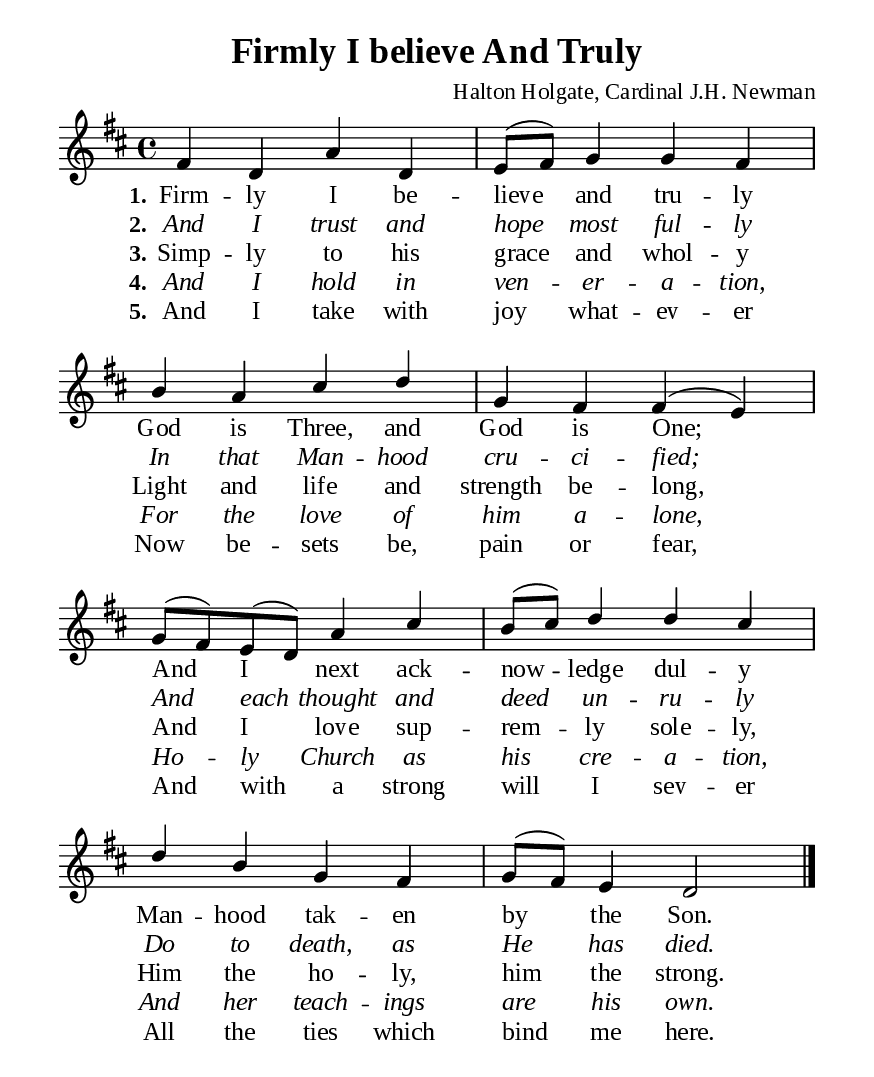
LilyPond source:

\version "2.18.2"

\header {
  title = "Firmly I believe And Truly"
  composer = "Halton Holgate, Cardinal J.H. Newman"
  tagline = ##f
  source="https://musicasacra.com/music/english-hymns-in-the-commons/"
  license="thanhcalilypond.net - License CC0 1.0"
}

global= {
  \key d \major
  \time 4/4
  \override Score.BarNumber.break-visibility = ##(#f #f #f)
  \override Lyrics.LyricSpace.minimum-distance = #3.0
}

\paper {
  #(set-paper-size "a5")
  top-margin = 10\mm
  bottom-marign = 10\mm
  left-margin = 10\mm
  right-margin = 10\mm
  indent = #0
  #(define fonts
	 (make-pango-font-tree "Liberation Serif"
	 		       "Liberation Serif"
			       "Liberation Serif"
			       (/ 20 20)))
  system-system-spacing = #'((basic-distance . 3) (padding . 3))
}

printItalic = \with {
  \override LyricText.font-shape = #'italic
}

% Verse music
musicVerseSoprano = \relative c' {
  %{	01	%} fis4 d a' d, |
  %{	02	%} e8 (fis) g4 g fis |
  %{	03	%} b a cis d |
  %{	04	%} g, fis fis (e) |
  %{	05	%} g8 (fis) e (d) a'4 cis |
  %{	06	%} b8 (cis) d4 d cis |
  %{	07	%} d b g fis |
  %{	08	%} g8 (fis) e4 d2 \bar "|."
}

% Verse lyrics
verseOne = \lyricmode {
  \set stanza = #"1."
  Firm -- ly I be -- lieve and tru -- ly
  God is Three, and God is One;
  And I next ack -- now -- ledge dul -- y
  Man -- hood tak -- en by the Son.
}

verseTwo = \lyricmode {
  \set stanza = #"2."
  And I trust and hope most ful -- ly
  In that Man -- hood cru -- ci -- fied;
  And each thought and deed un -- ru -- ly
  Do to death, as He has died.
}

verseThree = \lyricmode {
  \set stanza = #"3."
  Simp -- ly to his grace and whol -- y
  Light and life and strength be -- long,
  And I love sup -- rem -- ly sole -- ly,
  Him the ho -- ly, him the strong.
}

verseFour = \lyricmode {
  \set stanza = #"4."
  And I hold in ven -- er -- a -- tion,
  For the love of him a -- lone,
  Ho -- ly Church as his cre -- a -- tion,
  And her teach -- ings are his own.
}

verseFive = \lyricmode {
  \set stanza = #"5."
  And I take with joy what -- ev -- er
  Now be -- sets be, pain or fear,
  And with a strong will I sev -- er
  All the ties which bind me here.
}

% Layout
\score {
    \new ChoirStaff <<
      \new Staff <<
        \clef "treble"
        \new Voice = "sopranos" { \global \stemUp \slurUp \musicVerseSoprano }
      >>
      \new Lyrics \lyricsto sopranos \verseOne
      \new Lyrics \printItalic \lyricsto sopranos \verseTwo
      \new Lyrics \lyricsto sopranos \verseThree
      \new Lyrics \printItalic \lyricsto sopranos \verseFour
      \new Lyrics \lyricsto sopranos \verseFive
    >>
}
